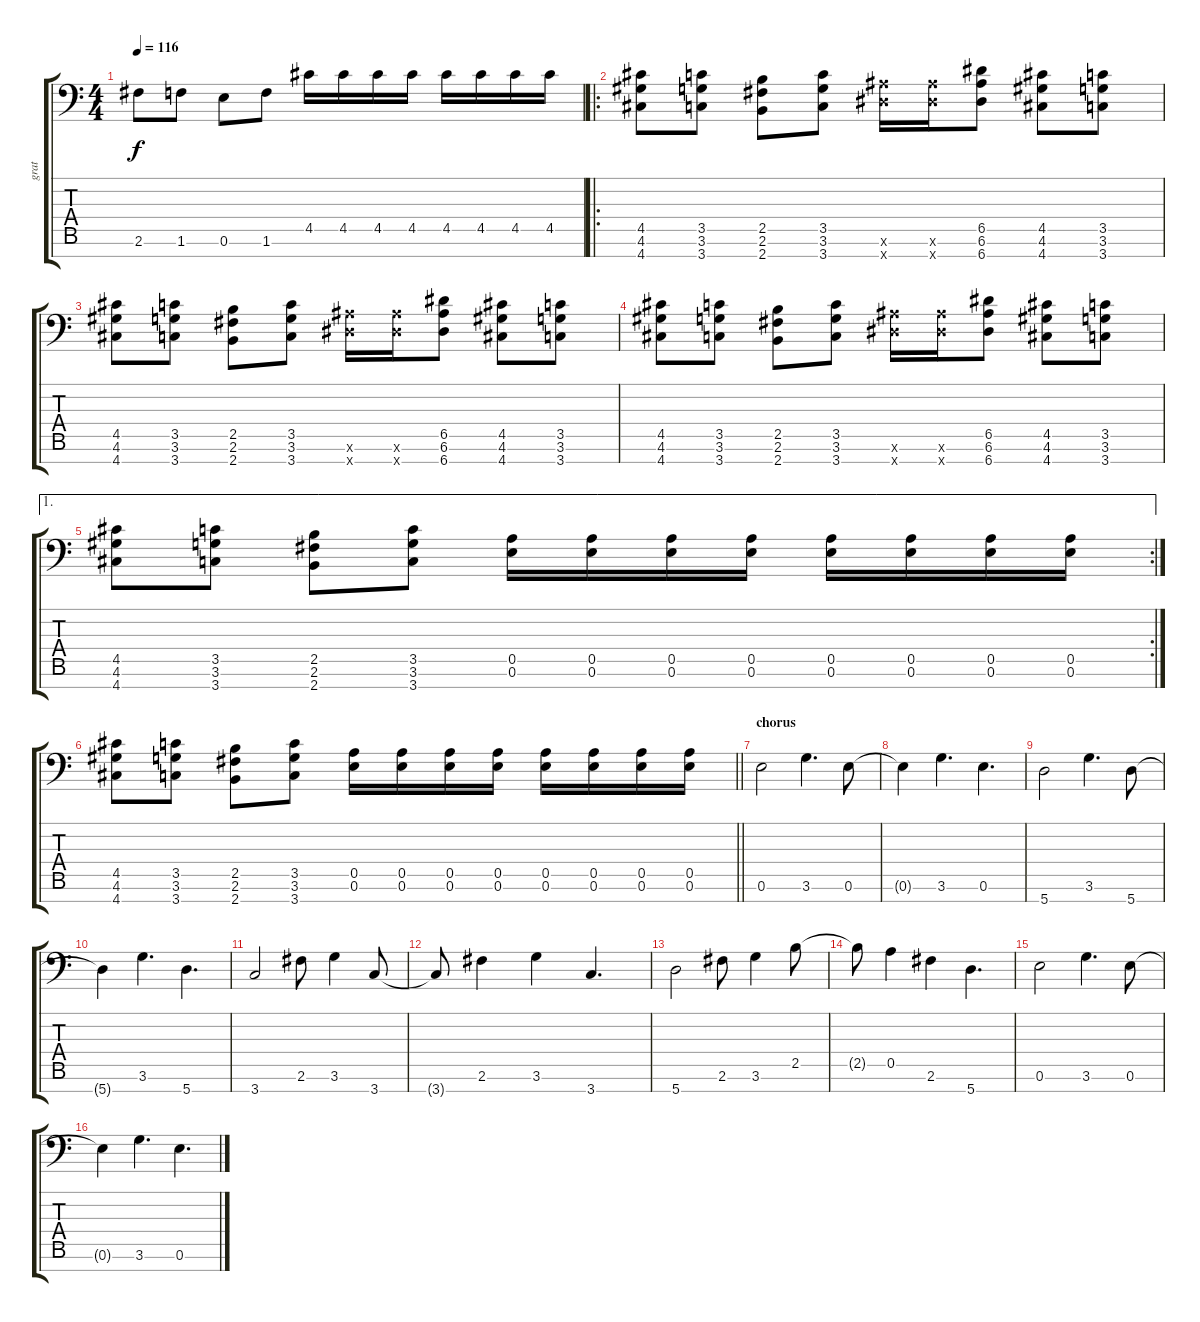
\track ("grat" "grat") {instrument distortionguitar}
\staff {score tabs}
\tuning (E4 B3 G3 D3 A2 E2 A1) {hide}
\ts (4 4)
\tempo 116
\clef f4
\ks c
2.6.8{dy f} 1.6.8 0.6.8 1.6.8 4.5.16 4.5.16 4.5.16 4.5.16 4.5.16 4.5.16 4.5.16 4.5.16 |
\ro
(4.5 4.6 4.7).8 (3.5 3.6 3.7).8 (2.5 2.6 2.7).8 (3.5 3.6 3.7).8 (6.6{x} 6.7{x}).16 (6.6{x} 6.7{x}).16 (6.5 6.6 6.7).8 (4.5 4.6 4.7).8 (3.5 3.6 3.7).8 |
(4.5 4.6 4.7).8 (3.5 3.6 3.7).8 (2.5 2.6 2.7).8 (3.5 3.6 3.7).8 (6.6{x} 6.7{x}).16 (6.6{x} 6.7{x}).16 (6.5 6.6 6.7).8 (4.5 4.6 4.7).8 (3.5 3.6 3.7).8 |
(4.5 4.6 4.7).8 (3.5 3.6 3.7).8 (2.5 2.6 2.7).8 (3.5 3.6 3.7).8 (6.6{x} 6.7{x}).16 (6.6{x} 6.7{x}).16 (6.5 6.6 6.7).8 (4.5 4.6 4.7).8 (3.5 3.6 3.7).8 |
\ae 1
\rc 2
(4.5 4.6 4.7).8 (3.5 3.6 3.7).8 (2.5 2.6 2.7).8 (3.5 3.6 3.7).8 (0.5 0.6).16 (0.5 0.6).16 (0.5 0.6).16 (0.5 0.6).16 (0.5 0.6).16 (0.5 0.6).16 (0.5 0.6).16 (0.5 0.6).16 |
\barLineRight lightlight
(4.5 4.6 4.7).8 (3.5 3.6 3.7).8 (2.5 2.6 2.7).8 (3.5 3.6 3.7).8 (0.5 0.6).16 (0.5 0.6).16 (0.5 0.6).16 (0.5 0.6).16 (0.5 0.6).16 (0.5 0.6).16 (0.5 0.6).16 (0.5 0.6).16 |
\section ("" "chorus")
0.6.2 3.6.4{d} 0.6.8 |
0.6{t}.4 3.6.4{d} 0.6.4{d} |
5.7.2 3.6.4{d} 5.7.8 |
5.7{t}.4 3.6.4{d} 5.7.4{d} |
3.7.2 2.6.8 3.6.4 3.7.8 |
3.7{t}.8 2.6.4 3.6.4 3.7.4{d} |
5.7.2 2.6.8 3.6.4 2.5.8 |
2.5{t}.8 0.5.4 2.6.4 5.7.4{d} |
0.6.2 3.6.4{d} 0.6.8 |
0.6{t}.4 3.6.4{d} 0.6.4{d}
